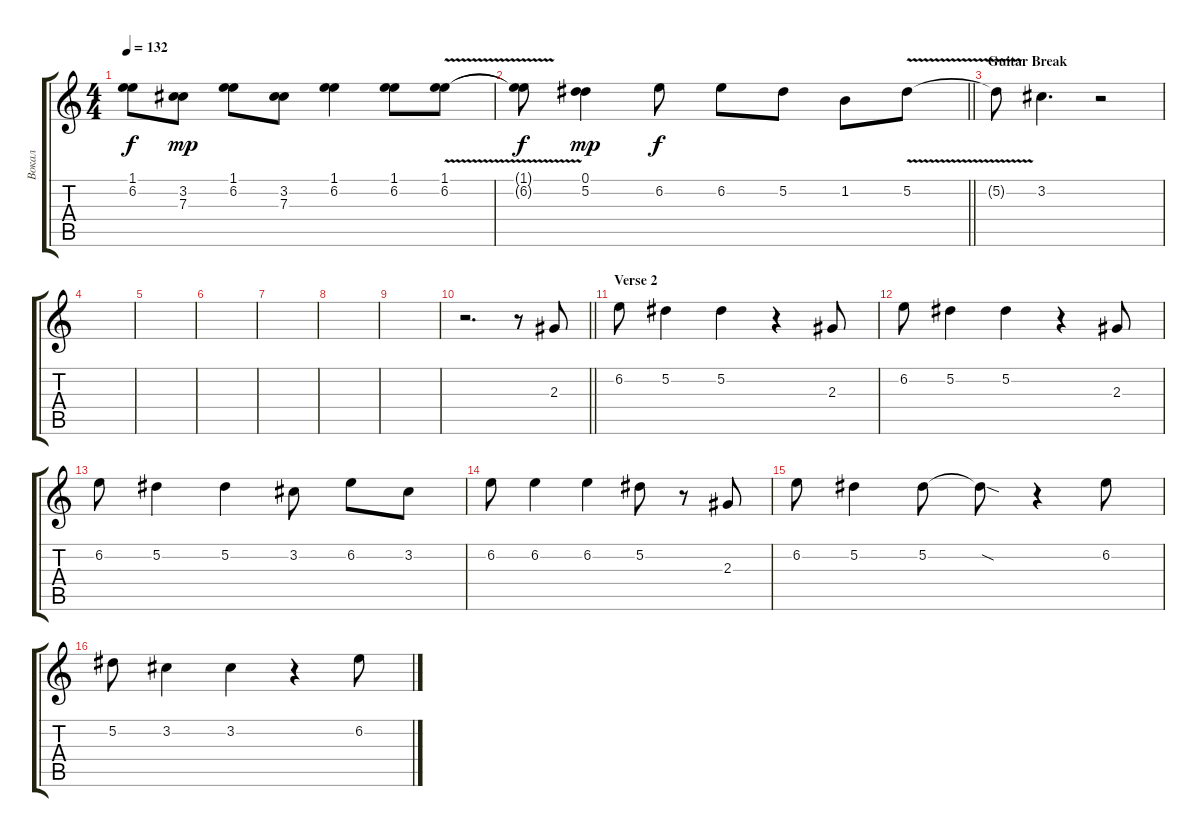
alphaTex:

\track ("Вокал" "Вокал") {instrument acousticguitarsteel}
\staff {score tabs}
\tuning (Eb4 Bb3 Gb3 Db3 Ab2 Eb2) {hide}
\ts (4 4)
\tempo 132
\clef g2
\ks c
(1.1{t} 6.2{t}).8{dy f} (3.2 7.3).8{dy mp} (1.1 6.2).8 (3.2 7.3).8 (1.1 6.2).4 (1.1 6.2).8 (1.1 6.2{v}).8 |
\barLineRight lightlight
(1.1{t} 6.2{t}).8{dy f} (0.1 5.2).4{dy mp} 6.2.8{dy f} 6.2.8 5.2.8 1.2.8 5.2{v}.8 |
\section ("" "Guitar Break")
5.2{t}.8 3.2.4{d} r.2 |
|
|
|
|
|
|
\barLineRight lightlight
r.2{d} r.8 2.3.8 |
\section ("" "Verse 2")
6.2.8 5.2.4 5.2.4 r.4 2.3.8 |
6.2.8 5.2.4 5.2.4 r.4 2.3.8 |
6.2.8 5.2.4 5.2.4 3.2.8 6.2.8 3.2.8 |
6.2.8 6.2.4 6.2.4 5.2.8 r.8 2.3.8 |
6.2.8 5.2.4 5.2.8 5.2{sod t}.8 r.4 6.2.8 |
5.2.8 3.2.4 3.2.4 r.4 6.2.8
